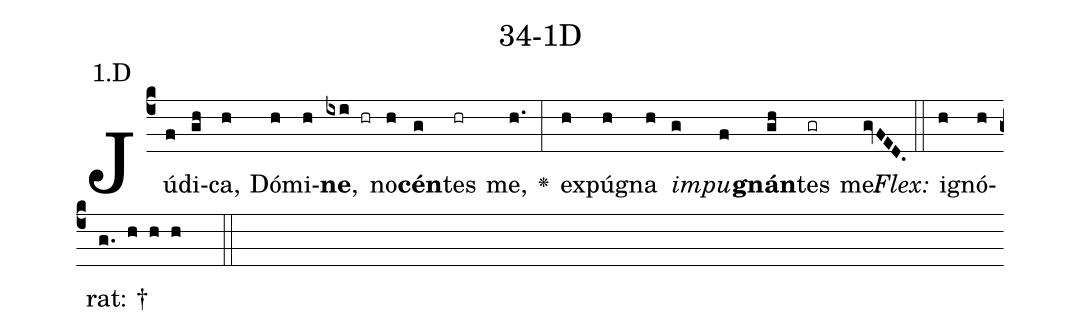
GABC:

name: 34-1D;
annotation: 1.D;
%%
(c4)Jú(f)di(gh)ca,(h) Dó(h)mi(h)<b>ne</b>,(ixi hr) no(h)<b>cén</b>(g)tes(hr) me,(h.) <v>\greheightstar</v>(:) ex(h)pú(h)gna(h) <i>im</i>(g)<i>pu</i>(f)<b>gnán</b>(gh)tes(gr) me.(gvFED.) (::)
<i>Flex:</i>()  i(h)gnó(h)rat: †(g. h h h  ::)

%E(h) u(h) o(g) u(f) a(gh) e.(gvFED.) (::)
